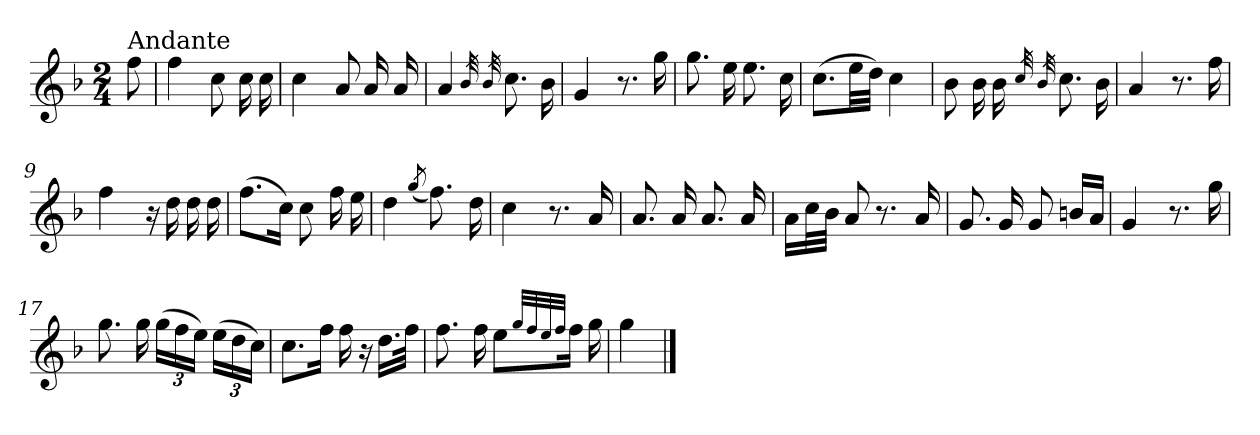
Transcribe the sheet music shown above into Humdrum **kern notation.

**kern
*part1
*staff1
*clefG2
*k[b-]
*d:
*M2/4
=
!LO:TX:a:t=Andante
8ff\
=1
4ff\
8cc\
16cc\
16cc\
=2
4cc\
8a/
16a/
16a/
=3
4a/
32qb-/
32qb-/
8.cc\
16b-\
=4
4g/
8.r
16gg\
=5
8.gg\
16ee\
8.ee\
16cc\
=6
(>8.cc\L
32ee\LL
32dd\JJJ)
4cc\
!!LO:LB:g=z
=7
8b-\
16b-\
16b-\
32qcc/
32qb-/
8.cc\
16b-\
=8
4a/
8.r
16ff\
=9
4ff\
16r
16dd\
16dd\
16dd\
=10
(>8.ff\L
16cc\Jk)
8cc\
16ff\
16ee\
=11
4dd\
(<8qgg/
8.ff\)
16dd\
=12
4cc\
8.r
16a/
=13
8.a/
16a/
8.a/
16a/
!!LO:LB:g=z
=14
16a\LL
32cc\L
32b-\JJJ
8a/
8.r
16a/
=15
8.g/
16g/
(<8g/
16bn/LL
16a/JJ
=16
4g/
8.r
16gg\
=17
8.gg\
16gg\
(>24gg\LL
24ff\
24ee\JJ)
(>24ee\LL
24dd\
24cc\JJ)
=18
8.cc\L
16ff\Jk
16ff\
16r
16.dd\LL
32ff\JJk
!!LO:LB:g=z
=19
8.ff\
16ff\
8ee\L
32qgg/LLL
32qff/
32qee/
32qff/JJJ
16ff\Jk
16gg\
=20
4gg\
==
*-
